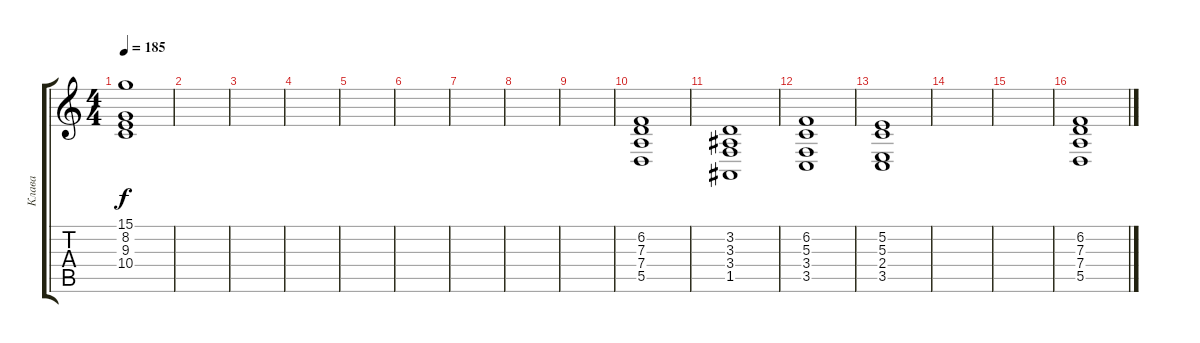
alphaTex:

\track ("Клава" "Клава") {instrument stringensemble1}
\staff {score tabs}
\tuning (E4 B3 G3 D3 A2 E2) {hide}
\ts (4 4)
\tempo 185
\clef g2
\ks c
(15.1{t} 8.2{t} 9.3{t} 10.4{t}).1{dy f} |
|
|
|
|
|
|
|
|
(6.2 7.3 7.4 5.5).1 |
(3.2 3.3 3.4 1.5).1 |
(6.2 5.3 3.4 3.5).1 |
(5.2 5.3 2.4 3.5).1 |
|
|
(6.2 7.3 7.4 5.5).1
